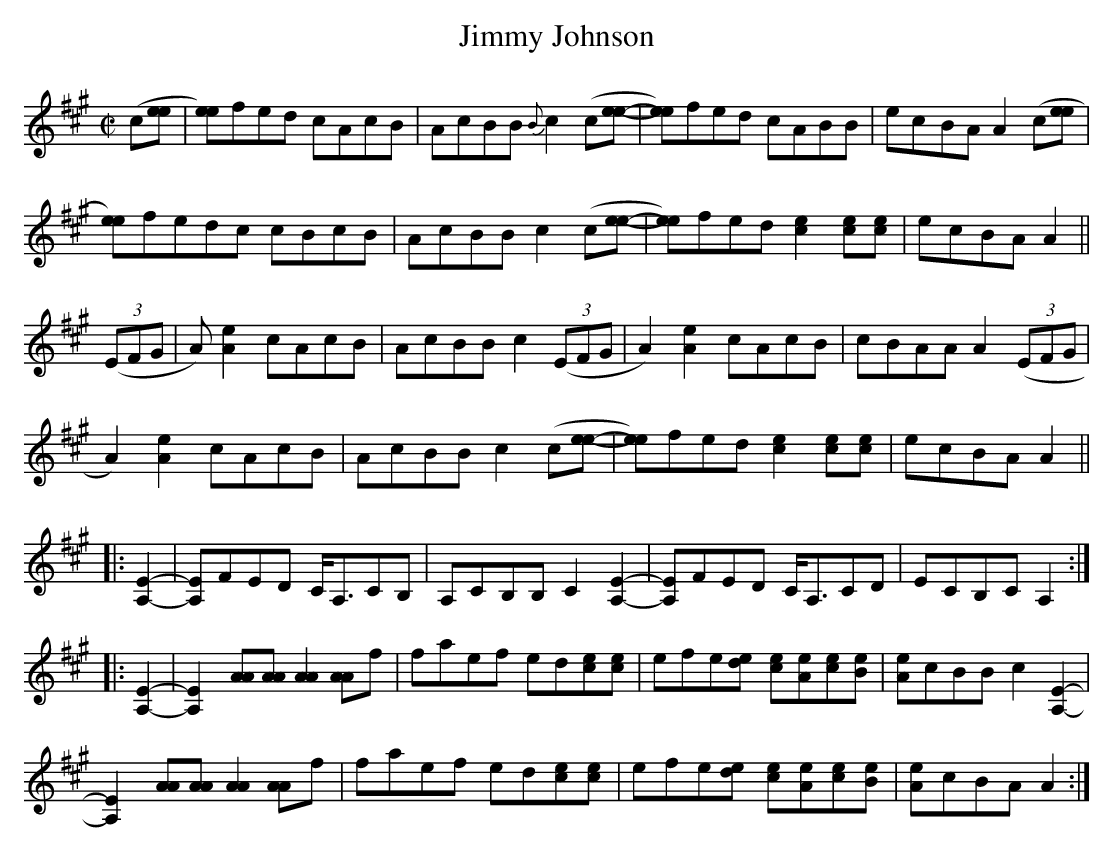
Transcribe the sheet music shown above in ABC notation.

X:1
T:Jimmy Johnson
M:C|
L:1/8
K:A
(c[ee]|[ee])fed cAcB|AcBB {B}c2(c[ee]-|[ee])fed cABB|ec-BA A2(c[ee]|
[ee])fedc cBcB |AcBB c2(c[ee]-|[ee])fed [c2e2] [ce][ce]|ec-BA A2||
((3EFG|A)[A2e2] cAcB|AcBB c2((3EFG|A2)[A2e2] cAcB|c-BAA A2 ((3EFG|
A2) [A2e2] cAcB|AcBB c2(c[ee]-|[ee])fed [c2e2] [ce][ce]|ec-BA A2||
|:[A,2E2]-|[A,E]FED C<A,CB,|A,C-B,B, C2[A,2E2]-|[A,E]FED C<A,CD|ECB,-C A,2:|
|:[A,2E2]-|[A,2E2][AA][AA] [A2A2][AA]f|faef ed[ce][ce]|efe[de] [ce][Ae][ce][Be]|[Ae]cBB c2[A,2E2]-|
[A,2E2][AA][AA] [A2A2][AA]f|faef ed[ce][ce]|efe[de] [ce][Ae][ce][Be]|[Ae]cB-A A2:|]
